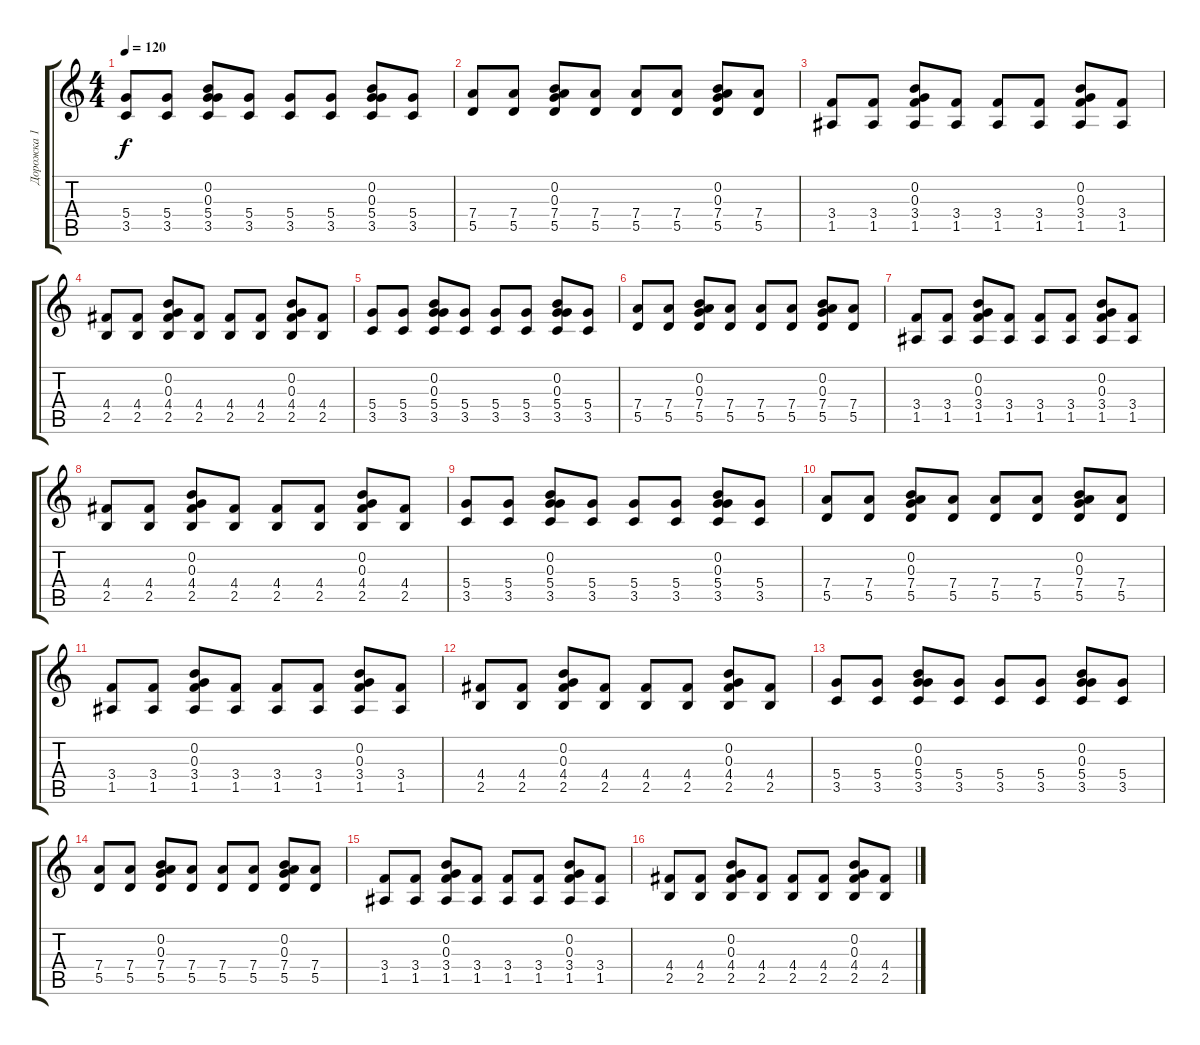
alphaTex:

\track ("Дорожка 1" "Дорожка 1") {instrument acousticguitarsteel}
\staff {score tabs}
\tuning (E4 B3 G3 D3 A2 E2) {hide}
\ts (4 4)
\tempo 120
\clef g2
\ks c
(5.4 3.5).8{dy f} (5.4 3.5).8 (0.2 0.3 5.4 3.5).8 (5.4 3.5).8 (5.4 3.5).8 (5.4 3.5).8 (0.2 0.3 5.4 3.5).8 (5.4 3.5).8 |
(7.4 5.5).8 (7.4 5.5).8 (0.2 0.3 7.4 5.5).8 (7.4 5.5).8 (7.4 5.5).8 (7.4 5.5).8 (0.2 0.3 7.4 5.5).8 (7.4 5.5).8 |
(3.4 1.5).8 (3.4 1.5).8 (0.2 0.3 3.4 1.5).8 (3.4 1.5).8 (3.4 1.5).8 (3.4 1.5).8 (0.2 0.3 3.4 1.5).8 (3.4 1.5).8 |
(4.4 2.5).8 (4.4 2.5).8 (0.2 0.3 4.4 2.5).8 (4.4 2.5).8 (4.4 2.5).8 (4.4 2.5).8 (0.2 0.3 4.4 2.5).8 (4.4 2.5).8 |
(5.4 3.5).8 (5.4 3.5).8 (0.2 0.3 5.4 3.5).8 (5.4 3.5).8 (5.4 3.5).8 (5.4 3.5).8 (0.2 0.3 5.4 3.5).8 (5.4 3.5).8 |
(7.4 5.5).8 (7.4 5.5).8 (0.2 0.3 7.4 5.5).8 (7.4 5.5).8 (7.4 5.5).8 (7.4 5.5).8 (0.2 0.3 7.4 5.5).8 (7.4 5.5).8 |
(3.4 1.5).8 (3.4 1.5).8 (0.2 0.3 3.4 1.5).8 (3.4 1.5).8 (3.4 1.5).8 (3.4 1.5).8 (0.2 0.3 3.4 1.5).8 (3.4 1.5).8 |
(4.4 2.5).8 (4.4 2.5).8 (0.2 0.3 4.4 2.5).8 (4.4 2.5).8 (4.4 2.5).8 (4.4 2.5).8 (0.2 0.3 4.4 2.5).8 (4.4 2.5).8 |
(5.4 3.5).8 (5.4 3.5).8 (0.2 0.3 5.4 3.5).8 (5.4 3.5).8 (5.4 3.5).8 (5.4 3.5).8 (0.2 0.3 5.4 3.5).8 (5.4 3.5).8 |
(7.4 5.5).8 (7.4 5.5).8 (0.2 0.3 7.4 5.5).8 (7.4 5.5).8 (7.4 5.5).8 (7.4 5.5).8 (0.2 0.3 7.4 5.5).8 (7.4 5.5).8 |
(3.4 1.5).8 (3.4 1.5).8 (0.2 0.3 3.4 1.5).8 (3.4 1.5).8 (3.4 1.5).8 (3.4 1.5).8 (0.2 0.3 3.4 1.5).8 (3.4 1.5).8 |
(4.4 2.5).8 (4.4 2.5).8 (0.2 0.3 4.4 2.5).8 (4.4 2.5).8 (4.4 2.5).8 (4.4 2.5).8 (0.2 0.3 4.4 2.5).8 (4.4 2.5).8 |
(5.4 3.5).8 (5.4 3.5).8 (0.2 0.3 5.4 3.5).8 (5.4 3.5).8 (5.4 3.5).8 (5.4 3.5).8 (0.2 0.3 5.4 3.5).8 (5.4 3.5).8 |
(7.4 5.5).8 (7.4 5.5).8 (0.2 0.3 7.4 5.5).8 (7.4 5.5).8 (7.4 5.5).8 (7.4 5.5).8 (0.2 0.3 7.4 5.5).8 (7.4 5.5).8 |
(3.4 1.5).8 (3.4 1.5).8 (0.2 0.3 3.4 1.5).8 (3.4 1.5).8 (3.4 1.5).8 (3.4 1.5).8 (0.2 0.3 3.4 1.5).8 (3.4 1.5).8 |
(4.4 2.5).8 (4.4 2.5).8 (0.2 0.3 4.4 2.5).8 (4.4 2.5).8 (4.4 2.5).8 (4.4 2.5).8 (0.2 0.3 4.4 2.5).8 (4.4 2.5).8
